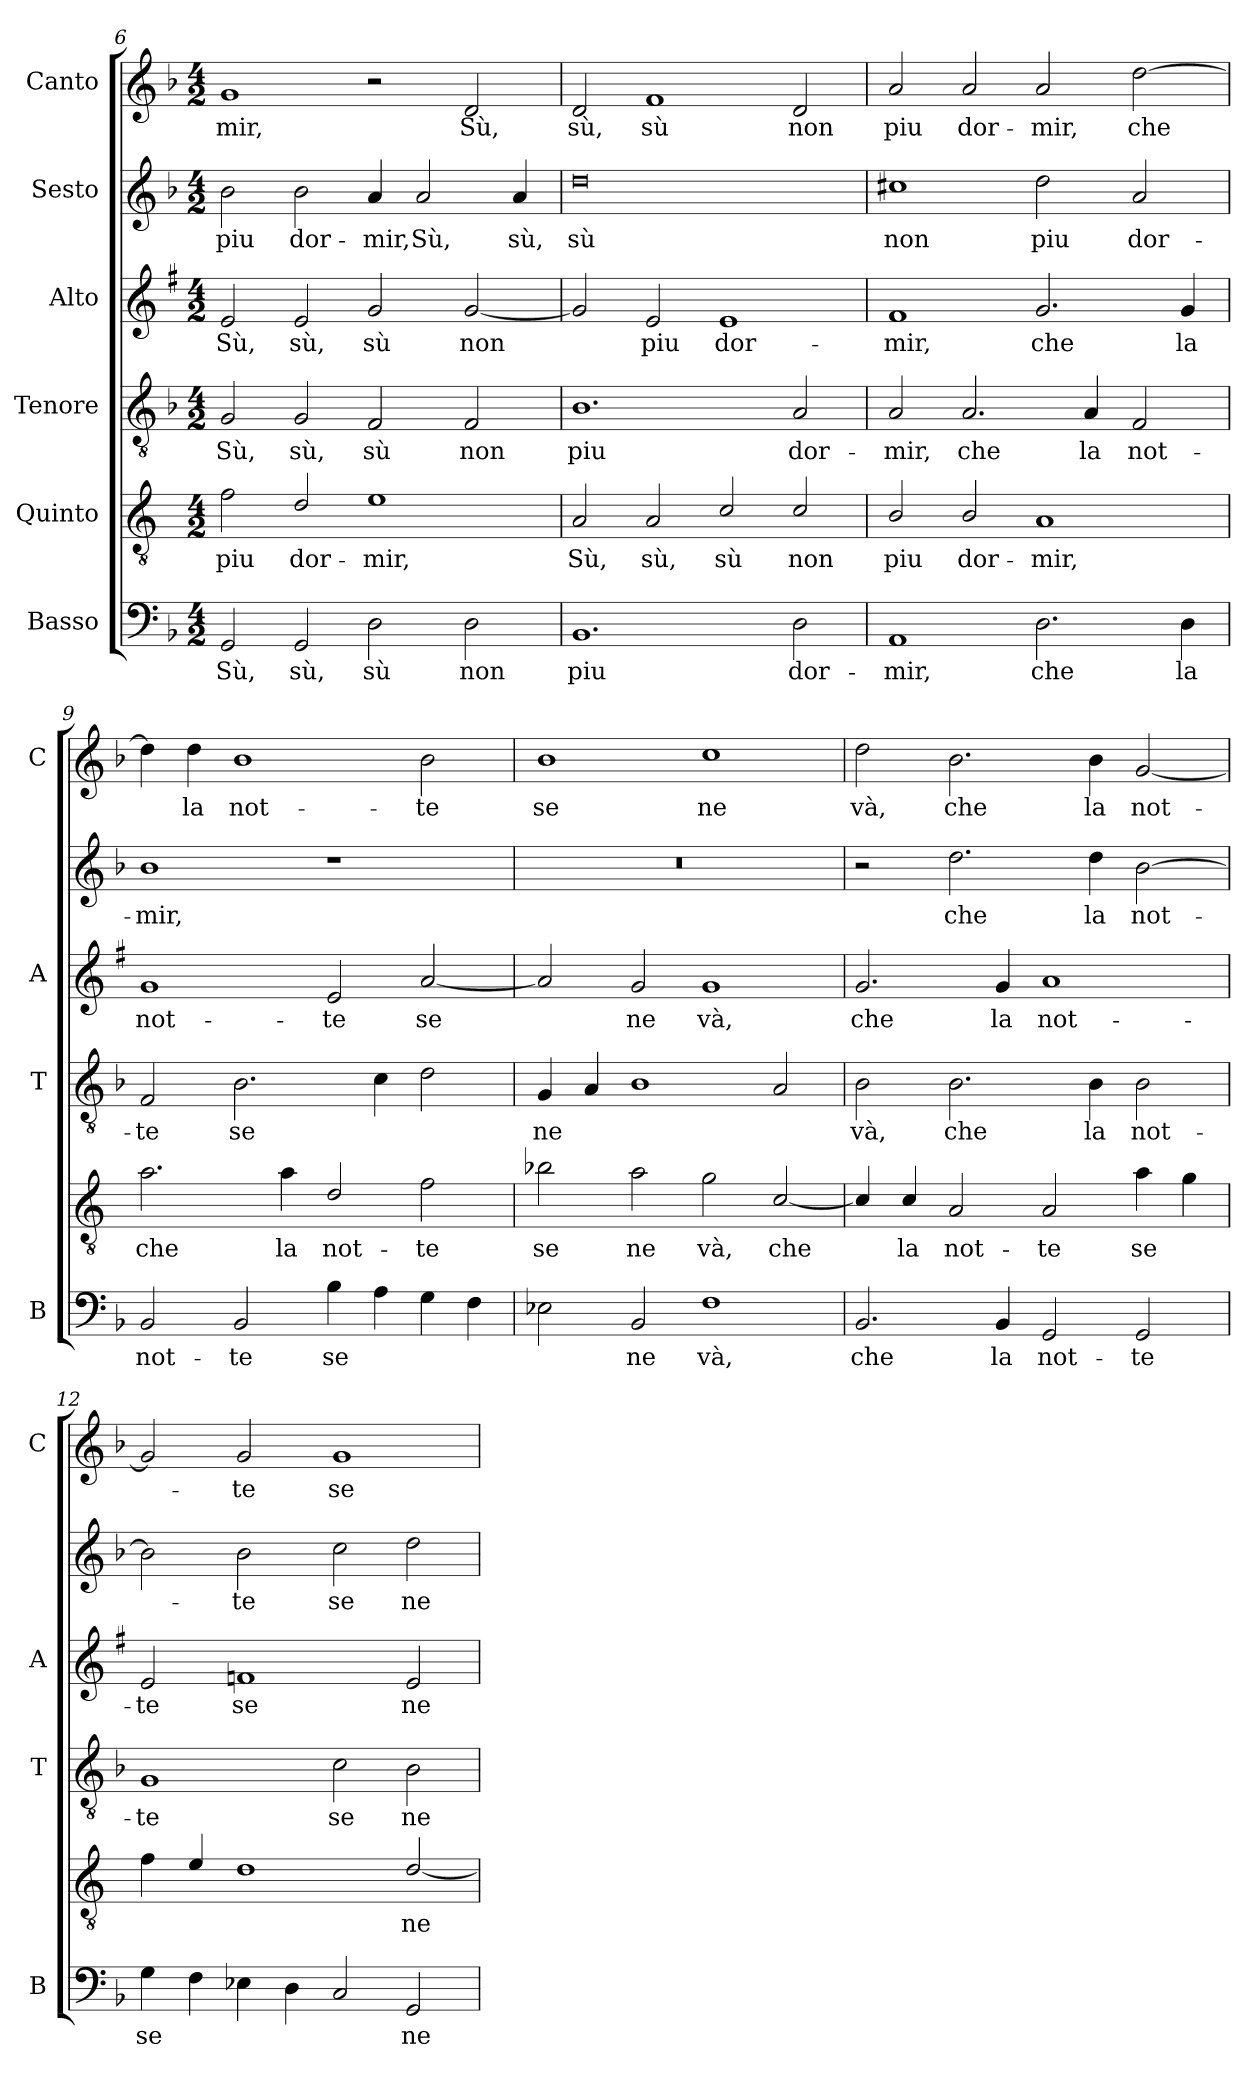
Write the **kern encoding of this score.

**kern	**text	**kern	**text	**kern	**text	**kern	**text	**kern	**text	**kern	**text
*part6	*part6	*part5	*part5	*part4	*part4	*part3	*part3	*part2	*part2	*part1	*part1
*staff6	*staff6	*staff5	*staff5	*staff4	*staff4	*staff3	*staff3	*staff2	*staff2	*staff1	*staff1
*I"Basso	*	*I"Quinto	*	*I"Tenore	*	*I"Alto	*	*I"Sesto	*	*I"Canto	*
*I'B	*	*	*	*I'T	*	*I'A	*	*	*	*I'C	*
!!LO:LB:g=z
*clefF4	*	*clefGv2	*	*clefGv2	*	*clefG2	*	*clefG2	*	*clefG2	*
*	*	*ITrd4c7	*	*	*	*ITrd1c2	*	*	*	*	*
*k[b-]	*	*k[b-]	*	*k[b-]	*	*k[b-]	*	*k[b-]	*	*k[b-]	*
*F:	*	*F:	*	*F:	*	*F:	*	*F:	*	*F:	*
*M4/2	*	*M4/2	*	*M4/2	*	*M4/2	*	*M4/2	*	*M4/2	*
=6	=6	=6	=6	=6	=6	=6	=6	=6	=6	=6	=6
!	!LO:LY:b	!	!LO:LY:b	!	!LO:LY:b	!	!LO:LY:b	!	!LO:LY:b	!	!LO:LY:b
2GG/	Sù,	2B-\	piu	2G/	Sù,	2d/	Sù,	2b-\	piu	1g	-mir,
!	!LO:LY:b	!	!LO:LY:b	!	!LO:LY:b	!	!LO:LY:b	!	!LO:LY:b	!	!
2GG/	sù,	2G/	dor-	2G/	sù,	2d/	sù,	2b-\	dor-	.	.
!	!LO:LY:b	!	!LO:LY:b	!	!LO:LY:b	!	!LO:LY:b	!	!LO:LY:b	!	!
2D\	sù	1A	-mir,	2F/	sù	2f/	sù	4a/	-mir,	2r	.
!	!	!	!	!	!	!	!	!	!LO:LY:b	!	!
.	.	.	.	.	.	.	.	2a/	Sù,	.	.
!	!LO:LY:b	!	!	!	!LO:LY:b	!	!LO:LY:b	!	!	!	!LO:LY:b
2D\	non	.	.	2F/	non	[2f/	non	.	.	2d/	Sù,
!	!	!	!	!	!	!	!	!	!LO:LY:b	!	!
.	.	.	.	.	.	.	.	4a/	sù,	.	.
=7	=7	=7	=7	=7	=7	=7	=7	=7	=7	=7	=7
!	!LO:LY:b	!	!LO:LY:b	!	!LO:LY:b	!	!	!	!LO:LY:b	!	!LO:LY:b
1.BB-	piu	2D/	Sù,	1.B-	piu	2f/]	.	0dd	sù	2d/	sù,
!	!	!	!LO:LY:b	!	!	!	!LO:LY:b	!	!	!	!LO:LY:b
.	.	2D/	sù,	.	.	2d/	piu	.	.	1f	sù
!	!	!	!LO:LY:b	!	!	!	!LO:LY:b	!	!	!	!
.	.	2F/	sù	.	.	1d	dor-	.	.	.	.
!	!LO:LY:b	!	!LO:LY:b	!	!LO:LY:b	!	!	!	!	!	!LO:LY:b
2D\	dor-	2F/	non	2A/	dor-	.	.	.	.	2d/	non
=8	=8	=8	=8	=8	=8	=8	=8	=8	=8	=8	=8
!	!LO:LY:b	!	!LO:LY:b	!	!LO:LY:b	!	!LO:LY:b	!	!LO:LY:b	!	!LO:LY:b
1AA	-mir,	2E/	piu	2A/	-mir,	1e	-mir,	1cc#X	non	2a/	piu
!	!	!	!LO:LY:b	!	!LO:LY:b	!	!	!	!	!	!LO:LY:b
.	.	2E/	dor-	2.A/	che	.	.	.	.	2a/	dor-
!	!LO:LY:b	!	!LO:LY:b	!	!	!	!LO:LY:b	!	!LO:LY:b	!	!LO:LY:b
2.D\	che	1D	-mir,	.	.	2.f/	che	2dd\	piu	2a/	-mir,
!	!	!	!	!	!LO:LY:b	!	!	!	!	!	!
.	.	.	.	4A/	la	.	.	.	.	.	.
!	!	!	!	!	!LO:LY:b	!	!	!	!LO:LY:b	!	!LO:LY:b
.	.	.	.	2F/	not-	.	.	2a/	dor-	[2dd\	che
!	!LO:LY:b	!	!	!	!	!	!LO:LY:b	!	!	!	!
4D\	la	.	.	.	.	4f/	la	.	.	.	.
=9	=9	=9	=9	=9	=9	=9	=9	=9	=9	=9	=9
!	!LO:LY:b	!	!LO:LY:b	!	!LO:LY:b	!	!LO:LY:b	!	!LO:LY:b	!	!
2BB-/	not-	2.d\	che	2F/	-te	1f	not-	1b-	-mir,	4dd\]	.
!	!	!	!	!	!	!	!	!	!	!	!LO:LY:b
.	.	.	.	.	.	.	.	.	.	4dd\	la
!	!LO:LY:b	!	!	!	!LO:LY:b	!	!	!	!	!	!LO:LY:b
2BB-/	-te	.	.	2.B-\	se	.	.	.	.	1b-	not-
!	!	!	!LO:LY:b	!	!	!	!	!	!	!	!
.	.	4d\	la	.	.	.	.	.	.	.	.
!	!LO:LY:b	!	!LO:LY:b	!	!	!	!LO:LY:b	!	!	!	!
4B-\	se	2G/	not-	.	.	2d/	-te	1r	.	.	.
4A\	.	.	.	4c\	.	.	.	.	.	.	.
!	!	!	!LO:LY:b	!	!	!	!LO:LY:b	!	!	!	!LO:LY:b
4G\	.	2B-\	-te	2d\	.	[2g/	se	.	.	2b-\	-te
4F\	.	.	.	.	.	.	.	.	.	.	.
=10	=10	=10	=10	=10	=10	=10	=10	=10	=10	=10	=10
!	!	!	!LO:LY:b	!	!LO:LY:b	!	!	!	!	!	!LO:LY:b
2E-X\	.	2e-X\	se	4G/	ne	2g/]	.	0r	.	1b-	se
.	.	.	.	4A/	.	.	.	.	.	.	.
!	!LO:LY:b	!	!LO:LY:b	!	!	!	!LO:LY:b	!	!	!	!
2BB-/	ne	2d\	ne	1B-	.	2f/	ne	.	.	.	.
!	!LO:LY:b	!	!LO:LY:b	!	!	!	!LO:LY:b	!	!	!	!LO:LY:b
1F	và,	2c\	và,	.	.	1f	và,	.	.	1cc	ne
!	!	!	!LO:LY:b	!	!	!	!	!	!	!	!
.	.	[2F/	che	2A/	.	.	.	.	.	.	.
!!LO:PB:g=z
=11	=11	=11	=11	=11	=11	=11	=11	=11	=11	=11	=11
!	!LO:LY:b	!	!	!	!LO:LY:b	!	!LO:LY:b	!	!	!	!LO:LY:b
2.BB-/	che	4F/]	.	2B-\	và,	2.f/	che	2r	.	2dd\	và,
!	!	!	!LO:LY:b	!	!	!	!	!	!	!	!
.	.	4F/	la	.	.	.	.	.	.	.	.
!	!	!	!LO:LY:b	!	!LO:LY:b	!	!	!	!LO:LY:b	!	!LO:LY:b
.	.	2D/	not-	2.B-\	che	.	.	2.dd\	che	2.b-\	che
!	!LO:LY:b	!	!	!	!	!	!LO:LY:b	!	!	!	!
4BB-/	la	.	.	.	.	4f/	la	.	.	.	.
!	!LO:LY:b	!	!LO:LY:b	!	!	!	!LO:LY:b	!	!	!	!
2GG/	not-	2D/	-te	.	.	1g	not-	.	.	.	.
!	!	!	!	!	!LO:LY:b	!	!	!	!LO:LY:b	!	!LO:LY:b
.	.	.	.	4B-\	la	.	.	4dd\	la	4b-\	la
!	!LO:LY:b	!	!LO:LY:b	!	!LO:LY:b	!	!	!	!LO:LY:b	!	!LO:LY:b
2GG/	-te	4d\	se	2B-\	not-	.	.	[2b-\	not-	[2g/	not-
.	.	4c\	.	.	.	.	.	.	.	.	.
=12	=12	=12	=12	=12	=12	=12	=12	=12	=12	=12	=12
!	!LO:LY:b	!	!	!	!LO:LY:b	!	!LO:LY:b	!	!	!	!
4G\	se	4B-\	.	1G	-te	2d/	-te	2b-\]	.	2g/]	.
4F\	.	4A/	.	.	.	.	.	.	.	.	.
!	!	!	!	!	!	!	!LO:LY:b	!	!LO:LY:b	!	!LO:LY:b
4E-X\	.	1G	.	.	.	1e-X	se	2b-\	-te	2g/	-te
4D\	.	.	.	.	.	.	.	.	.	.	.
!	!	!	!	!	!LO:LY:b	!	!	!	!LO:LY:b	!	!LO:LY:b
2C/	.	.	.	2c\	se	.	.	2cc\	se	1g	se
!	!LO:LY:b	!	!LO:LY:b	!	!LO:LY:b	!	!LO:LY:b	!	!LO:LY:b	!	!
2GG/	ne	[2G/	ne	2B-\	ne	2d/	ne	2dd\	ne	.	.
=	=	=	=	=	=	=	=	=	=	=	=
*-	*-	*-	*-	*-	*-	*-	*-	*-	*-	*-	*-
